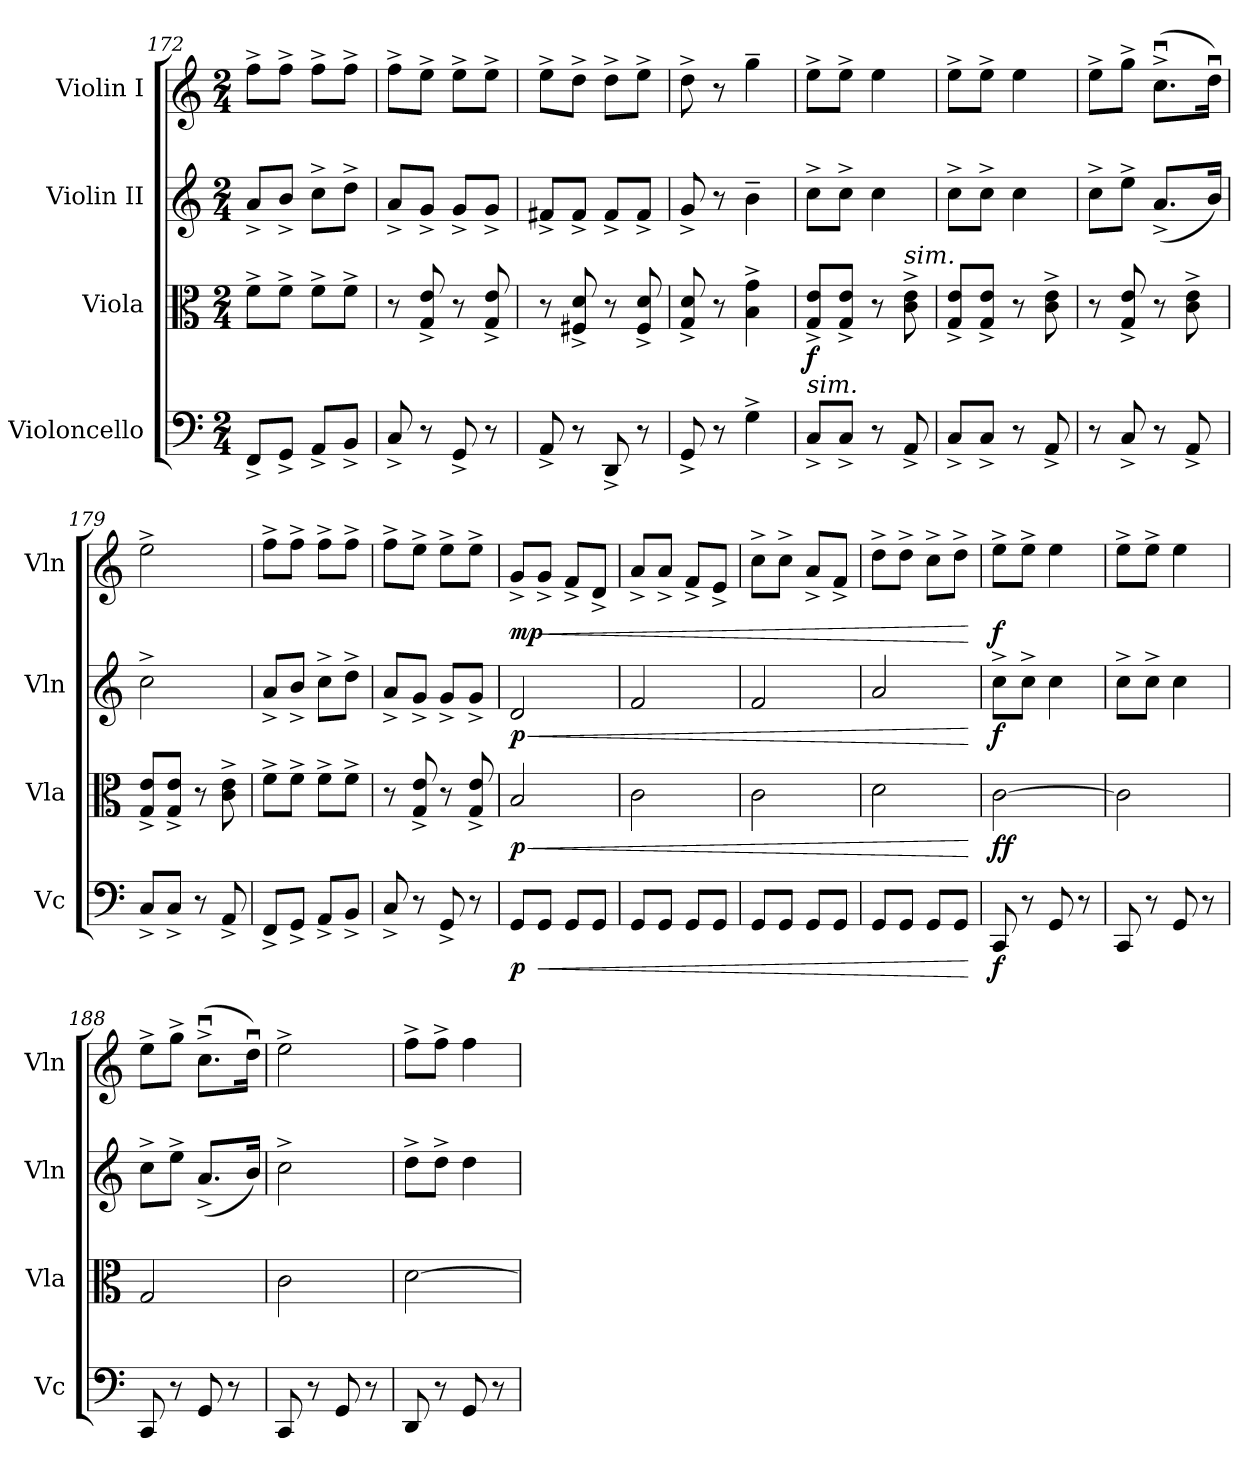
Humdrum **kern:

**kern	**dynam	**kern	**dynam	**kern	**dynam	**kern	**dynam
*part4	*part4	*part3	*part3	*part2	*part2	*part1	*part1
*staff4	*staff4	*staff3	*staff3	*staff2	*staff2	*staff1	*staff1
*I"Violoncello	*	*I"Viola	*	*I"Violin II	*	*I"Violin I	*
*I'Vc	*	*I'Vla	*	*I'Vln	*	*I'Vln	*
*clefF4	*	*clefC3	*	*clefG2	*	*clefG2	*
*k[]	*	*k[]	*	*k[]	*	*k[]	*
*M2/4	*	*M2/4	*	*M2/4	*	*M2/4	*
=172	=172	=172	=172	=172	=172	=172	=172
8FF^/L	.	8f^\L	.	8a^/L	.	8ff^\L	.
8GG^/J	.	8f^\J	.	8b^/J	.	8ff^\J	.
8AA^/L	.	8f^\L	.	8cc^\L	.	8ff^\L	.
8BB^/J	.	8f^\J	.	8dd^\J	.	8ff^\J	.
=173	=173	=173	=173	=173	=173	=173	=173
8C^/	.	8r	.	8a^/L	.	8ff^\L	.
8r	.	8G/^ 8e/^	.	8g^/J	.	8ee^\J	.
8GG^/	.	8r	.	8g^/L	.	8ee^\L	.
8r	.	8G/^ 8e/^	.	8g^/J	.	8ee^\J	.
=174	=174	=174	=174	=174	=174	=174	=174
8AA^/	.	8r	.	8f#X^/L	.	8ee^\L	.
8r	.	8F#X/^ 8d/^	.	8f#^/J	.	8dd^\J	.
8DD^/	.	8r	.	8f#^/L	.	8dd^\L	.
8r	.	8F#/^ 8d/^	.	8f#^/J	.	8ee^\J	.
=175	=175	=175	=175	=175	=175	=175	=175
8GG^/	.	8G/^ 8d/^	.	8g^/	.	8dd^\	.
8r	.	8r	.	8r	.	8r	.
4G^\	.	4B\^ 4g\^	.	4b~\	.	4gg~\	.
=176	=176	=176	=176	=176	=176	=176	=176
!LO:TX:a:i:t=sim.	!	!	!	!	!	!	!
!	!	!	!LO:DY:b	!	!	!	!
8C^/L	.	8G/^ 8e/^L	f	8cc^\L	.	8ee^\L	.
8C^/J	.	8G/^ 8e/^J	.	8cc^\J	.	8ee^\J	.
8r	.	8r	.	4cc\	.	4ee\	.
!	!	!LO:TX:a:i:t=sim.	!	!	!	!	!
8AA^/	.	8c\^ 8e\^	.	.	.	.	.
=177	=177	=177	=177	=177	=177	=177	=177
8C^/L	.	8G/^ 8e/^L	.	8cc^\L	.	8ee^\L	.
8C^/J	.	8G/^ 8e/^J	.	8cc^\J	.	8ee^\J	.
8r	.	8r	.	4cc\	.	4ee\	.
8AA^/	.	8c\^ 8e\^	.	.	.	.	.
=178	=178	=178	=178	=178	=178	=178	=178
8r	.	8r	.	8cc^\L	.	8ee^\L	.
8C^/	.	8G/^ 8e/^	.	8ee^\J	.	8gg^\J	.
8r	.	8r	.	(<8.a^/L	.	(>8.ccu^\L	.
8AA^/	.	8c\^ 8e\^	.	.	.	.	.
.	.	.	.	16b/Jk)	.	16ddu\Jk)	.
=179	=179	=179	=179	=179	=179	=179	=179
8C^/L	.	8G/^ 8e/^L	.	2cc^\	.	2ee^\	.
8C^/J	.	8G/^ 8e/^J	.	.	.	.	.
8r	.	8r	.	.	.	.	.
8AA^/	.	8c\^ 8e\^	.	.	.	.	.
=180	=180	=180	=180	=180	=180	=180	=180
8FF^/L	.	8f^\L	.	8a^/L	.	8ff^\L	.
8GG^/J	.	8f^\J	.	8b^/J	.	8ff^\J	.
8AA^/L	.	8f^\L	.	8cc^\L	.	8ff^\L	.
8BB^/J	.	8f^\J	.	8dd^\J	.	8ff^\J	.
!!LO:PB:g=z
=181	=181	=181	=181	=181	=181	=181	=181
8C^/	.	8r	.	8a^/L	.	8ff^\L	.
8r	.	8G/^ 8e/^	.	8g^/J	.	8ee^\J	.
8GG^/	.	8r	.	8g^/L	.	8ee^\L	.
8r	.	8G/^ 8e/^	.	8g^/J	.	8ee^\J	.
=182	=182	=182	=182	=182	=182	=182	=182
!	!LO:DY:b	!	!LO:HP:b	!	!LO:HP:b	!	!
!	!	!	!LO:DY:n=1:b	!	!LO:DY:n=1:b	!	!LO:DY:b
8GG/L	p	2B/	< p	2d/	< p	8g^/L	mp
!	!LO:HP:b	!	!	!	!	!	!LO:HP:b
8GG/J	<	.	.	.	.	8g^/J	<
8GG/L	.	.	.	.	.	8f^/L	.
8GG/J	.	.	.	.	.	8d^/J	.
=183	=183	=183	=183	=183	=183	=183	=183
8GG/L	.	2c\	.	2f/	.	8a^/L	.
8GG/J	.	.	.	.	.	8a^/J	.
8GG/L	.	.	.	.	.	8f^/L	.
8GG/J	.	.	.	.	.	8e^/J	.
=184	=184	=184	=184	=184	=184	=184	=184
8GG/L	.	2c\	.	2f/	.	8cc^\L	.
8GG/J	.	.	.	.	.	8cc^\J	.
8GG/L	.	.	.	.	.	8a^/L	.
8GG/J	.	.	.	.	.	8f^/J	.
=185	=185	=185	=185	=185	=185	=185	=185
8GG/L	.	2d\	.	2a/	.	8dd^\L	.
8GG/J	.	.	.	.	.	8dd^\J	.
8GG/L	.	.	.	.	.	8cc^\L	.
8GG/J	.	.	.	.	.	8dd^\J	.
.	[	.	[	.	[	.	[
=186	=186	=186	=186	=186	=186	=186	=186
!	!LO:DY:b	!	!LO:DY:b	!	!LO:DY:b	!	!LO:DY:b
8CC/	f	[2c\	ff	8cc^\L	f	8ee^\L	f
8r	.	.	.	8cc^\J	.	8ee^\J	.
8GG/	.	.	.	4cc\	.	4ee\	.
8r	.	.	.	.	.	.	.
=187	=187	=187	=187	=187	=187	=187	=187
8CC/	.	2c\]	.	8cc^\L	.	8ee^\L	.
8r	.	.	.	8cc^\J	.	8ee^\J	.
8GG/	.	.	.	4cc\	.	4ee\	.
8r	.	.	.	.	.	.	.
=188	=188	=188	=188	=188	=188	=188	=188
8CC/	.	2G/	.	8cc^\L	.	8ee^\L	.
8r	.	.	.	8ee^\J	.	8gg^\J	.
8GG/	.	.	.	(<8.a^/L	.	(>8.ccu^\L	.
8r	.	.	.	.	.	.	.
.	.	.	.	16b/Jk)	.	16ddu\Jk)	.
=189	=189	=189	=189	=189	=189	=189	=189
8CC/	.	2c\	.	2cc^\	.	2ee^\	.
8r	.	.	.	.	.	.	.
8GG/	.	.	.	.	.	.	.
8r	.	.	.	.	.	.	.
=190	=190	=190	=190	=190	=190	=190	=190
8DD/	.	[2d\	.	8dd^\L	.	8ff^\L	.
8r	.	.	.	8dd^\J	.	8ff^\J	.
8GG/	.	.	.	4dd\	.	4ff\	.
8r	.	.	.	.	.	.	.
=	=	=	=	=	=	=	=
*-	*-	*-	*-	*-	*-	*-	*-
